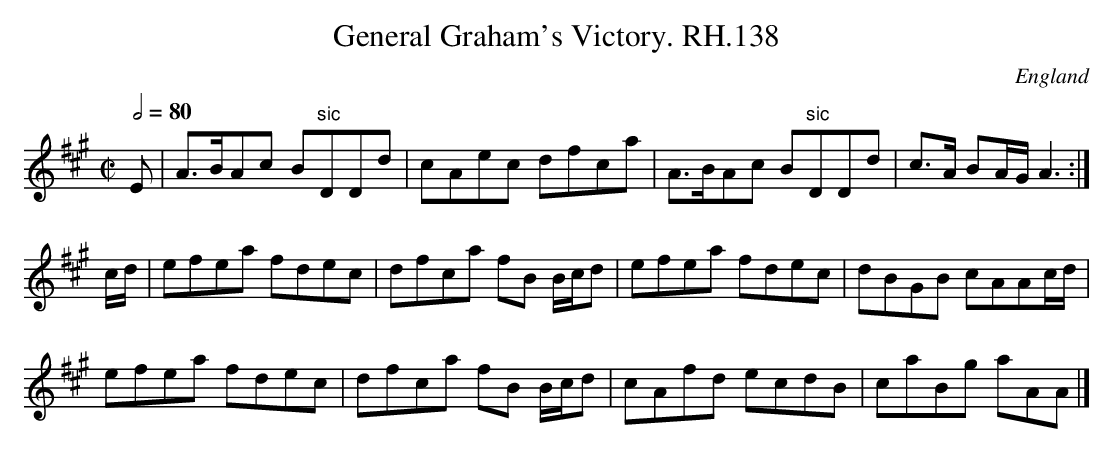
X:1
T:General Graham's Victory. RH.138
L:1/8
M:C|
O:England
Q:1/2=80
K:A
E|A>BAc B"sic"DDd|cAec dfca|\
A>BAc B"sic"DDd|c>A BA/G/A3:|!
c/d/|efea fdec|dfca fB B/c/d|\
efea fdec|dBGB cAAc/d/|!
efea fdec|dfca fB B/c/d|\
cAfd ecdB|caBg aAA|]
